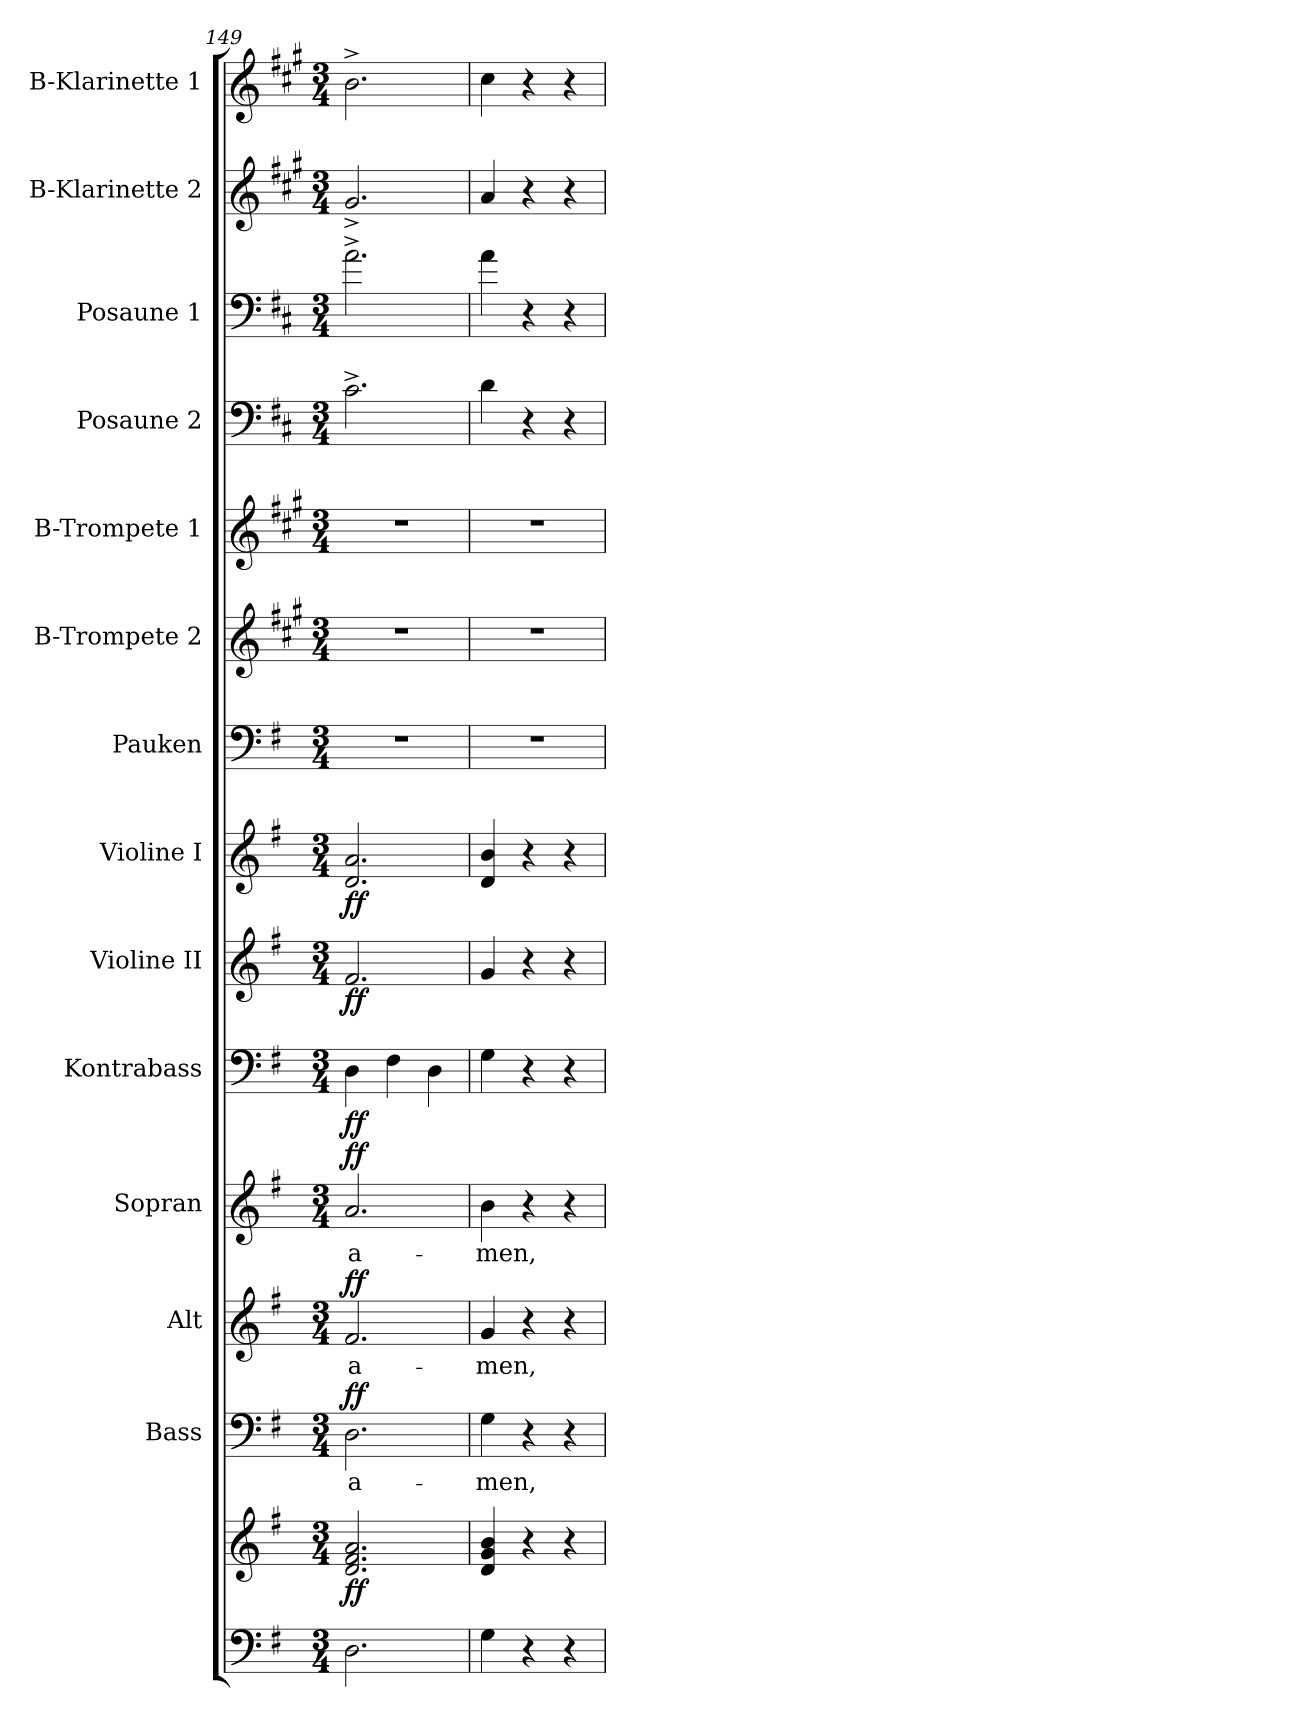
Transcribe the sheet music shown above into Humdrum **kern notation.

**kern	**kern	**dynam	**kern	**text	**dynam	**kern	**text	**dynam	**kern	**text	**dynam	**kern	**dynam	**kern	**dynam	**kern	**dynam	**kern	**kern	**kern	**kern	**kern	**kern	**kern
*part14	*part14	*part14	*part13	*part13	*part13	*part12	*part12	*part12	*part11	*part11	*part11	*part10	*part10	*part9	*part9	*part8	*part8	*part7	*part6	*part5	*part4	*part3	*part2	*part1
*staff15	*staff14	*staff14/15	*staff13	*staff13	*staff13	*staff12	*staff12	*staff12	*staff11	*staff11	*staff11	*staff10	*staff10	*staff9	*staff9	*staff8	*staff8	*staff7	*staff6	*staff5	*staff4	*staff3	*staff2	*staff1
*	*	*	*I"Bass	*	*	*I"Alt	*	*	*I"Sopran	*	*	*I"Kontrabass	*	*I"Violine II	*	*I"Violine I	*	*I"Pauken	*I"B-Trompete 2	*I"B-Trompete 1	*I"Posaune 2	*I"Posaune 1	*I"B-Klarinette 2	*I"B-Klarinette 1
*	*	*	*I'B.	*	*	*I'A.	*	*	*I'S.	*	*	*I'Kb.	*	*I'Vl. II	*	*I'Vl. I	*	*I'Pk.	*I'B Trp. 2	*I'B Trp. 1	*I'Pos. 2	*I'Pos. 1	*I'B Kl. 2	*I'B Kl. 1
*clefF4	*clefG2	*	*clefF4	*	*	*clefG2	*	*	*clefG2	*	*	*clefF4	*	*clefG2	*	*clefG2	*	*clefF4	*clefG2	*clefG2	*clefF4	*clefF4	*clefG2	*clefG2
*	*	*	*	*	*	*	*	*	*	*	*	*ITrd7c12	*	*	*	*	*	*	*ITrd1c2	*ITrd1c2	*ITrd4c7	*ITrd4c7	*ITrd1c2	*ITrd1c2
*k[f#]	*k[f#]	*	*k[f#]	*	*	*k[f#]	*	*	*k[f#]	*	*	*k[f#]	*	*k[f#]	*	*k[f#]	*	*k[f#]	*k[f#]	*k[f#]	*k[f#]	*k[f#]	*k[f#]	*k[f#]
*G:	*G:	*	*G:	*	*	*G:	*	*	*G:	*	*	*G:	*	*G:	*	*G:	*	*G:	*G:	*G:	*G:	*G:	*G:	*G:
*M3/4	*M3/4	*	*M3/4	*	*	*M3/4	*	*	*M3/4	*	*	*M3/4	*	*M3/4	*	*M3/4	*	*M3/4	*M3/4	*M3/4	*M3/4	*M3/4	*M3/4	*M3/4
=149	=149	=149	=149	=149	=149	=149	=149	=149	=149	=149	=149	=149	=149	=149	=149	=149	=149	=149	=149	=149	=149	=149	=149	=149
!	!	!LO:DY:b	!	!LO:LY:b	!LO:DY:a	!	!LO:LY:b	!LO:DY:a	!	!LO:LY:b	!LO:DY:a	!	!LO:DY:b	!	!LO:DY:b	!	!LO:DY:b	!	!	!	!	!	!	!
2.D\	2.d/ 2.f#/ 2.a/	ff	2.D\	a-	ff	2.f#/	a-	ff	2.a/	a-	ff	4DD\	ff	2.f#/	ff	2.d/ 2.a/	ff	2.r	2.r	2.r	2.F#^>\	2.d^>\	2.f#^</	2.a^>\
.	.	.	.	.	.	.	.	.	.	.	.	4FF#\	.	.	.	.	.	.	.	.	.	.	.	.
.	.	.	.	.	.	.	.	.	.	.	.	4DD\	.	.	.	.	.	.	.	.	.	.	.	.
=150	=150	=150	=150	=150	=150	=150	=150	=150	=150	=150	=150	=150	=150	=150	=150	=150	=150	=150	=150	=150	=150	=150	=150	=150
!	!	!	!	!LO:LY:b	!	!	!LO:LY:b	!	!	!LO:LY:b	!	!	!	!	!	!	!	!	!	!	!	!	!	!
4G\	4d/ 4g/ 4b/	.	4G\	-men,	.	4g/	-men,	.	4b\	-men,	.	4GG\	.	4g/	.	4d/ 4b/	.	2.r	2.r	2.r	4G\	4d\	4g/	4b\
4r	4r	.	4r	.	.	4r	.	.	4r	.	.	4r	.	4r	.	4r	.	.	.	.	4r	4r	4r	4r
4r	4r	.	4r	.	.	4r	.	.	4r	.	.	4r	.	4r	.	4r	.	.	.	.	4r	4r	4r	4r
=	=	=	=	=	=	=	=	=	=	=	=	=	=	=	=	=	=	=	=	=	=	=	=	=
*-	*-	*-	*-	*-	*-	*-	*-	*-	*-	*-	*-	*-	*-	*-	*-	*-	*-	*-	*-	*-	*-	*-	*-	*-
